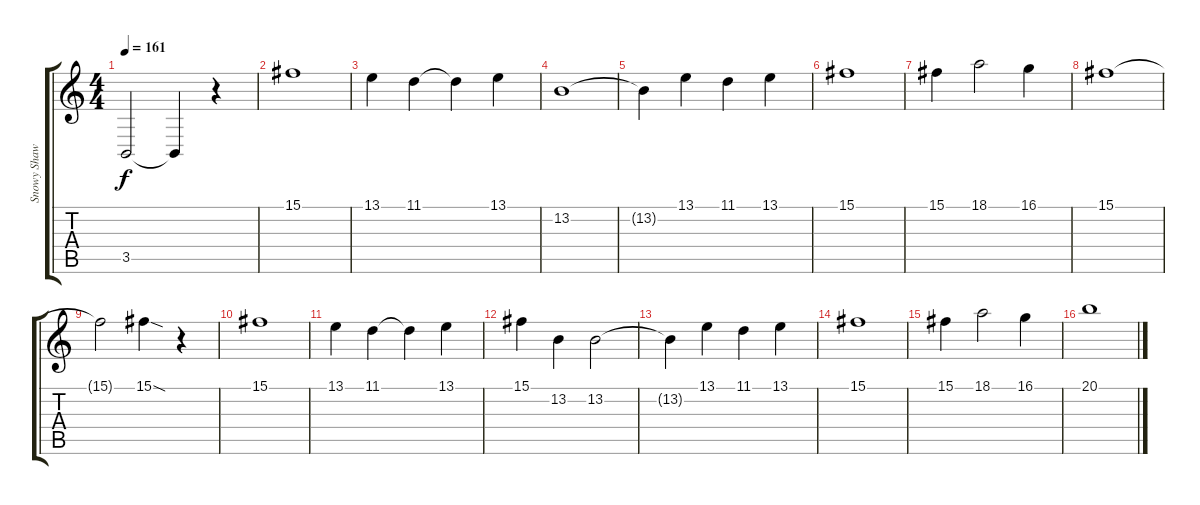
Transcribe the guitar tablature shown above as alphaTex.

\track ("Snowy Shaw" "Snowy Shaw") {instrument englishhorn}
\staff {score tabs}
\tuning (Eb4 Bb3 Gb3 Db3 Ab2 Eb2) {hide}
\ts (4 4)
\tempo 161
\clef g2
\ks c
3.5{t}.2{dy f} 3.5{t}.4 r.4 |
15.1.1 |
13.1.4 11.1.4 11.1{t}.4 13.1.4 |
13.2.1 |
13.2{t}.4 13.1.4 11.1.4 13.1.4 |
15.1.1 |
15.1.4 18.1.2 16.1.4 |
15.1.1 |
15.1{t}.2 15.1{sod}.4 r.4 |
15.1.1 |
13.1.4 11.1.4 11.1{t}.4 13.1.4 |
15.1.4 13.2.4 13.2.2 |
13.2{t}.4 13.1.4 11.1.4 13.1.4 |
15.1.1 |
15.1.4 18.1.2 16.1.4 |
20.1.1
